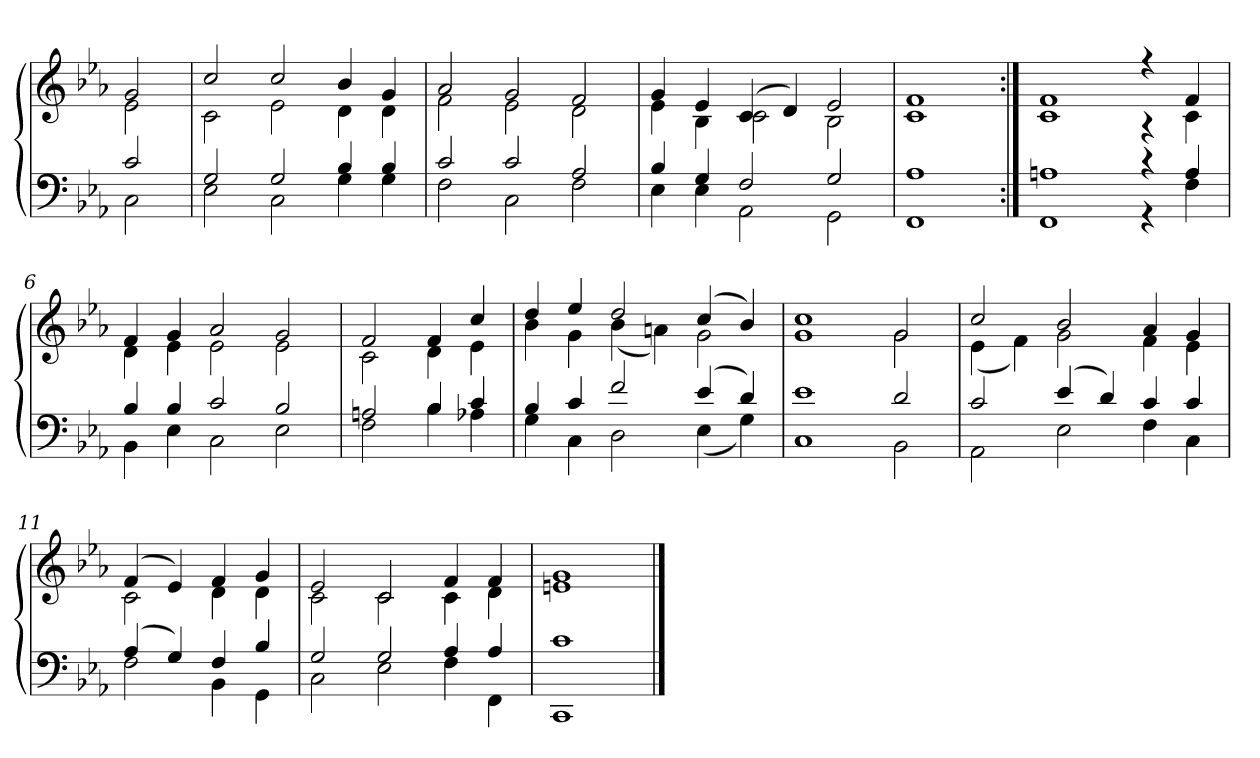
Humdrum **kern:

**kern	**kern
*part1	*part1
*staff2	*staff1
*clefF4	*clefG2
*k[b-e-a-]	*k[b-e-a-]
*c:	*c:
=	=
*^	*^
2c	2C	2g	2e-
=1	=1	=1	=1
2G	2E-	2cc	2c
2G	2C	2cc	2e-
4B-	4G	4b-	4d
4B-	4G	4g	4d
=2	=2	=2	=2
2c	2F	2a-	2f
2c	2C	2g	2e-
2A-	2F	2f	2d
=3	=3	=3	=3
4B-	4E-	4g	4e-
4G	4E-	4e-	4B-
2F	2AA-	(4c	2c
.	.	4d)	.
2G	2GG	2e-	2B-
=4	=4	=4	=4
1A-	1FF	1f	1c
=5:|!	=5:|!	=5:|!	=5:|!
1An	1FF	1f	1c
4r	4r	4r	4r
4A	4F	4f	4c
=6	=6	=6	=6
4B-	4BB-	4f	4d
4B-	4E-	4g	4e-
2c	2C	2a-	2e-
2B-	2E-	2g	2e-
=7	=7	=7	=7
2An	2F	2f	2c
4B-	4B-	4f	4d
4c	4A-X	4cc	4e-
=8	=8	=8	=8
4B-	4G	4dd	4b-
4c	4C	4ee-	4g
2f	2D	2dd	(4b-
.	.	.	4an)
(4e-	(4E-	(4cc	2g
4d)	4G)	4b-)	.
=9	=9	=9	=9
1e-	1C	1cc	1g
2d	2BB-	2g	2g
=10	=10	=10	=10
2c	2AA-	2cc	(4e-
.	.	.	4f)
(4e-	2E-	2b-	2g
4d)	.	.	.
4c	4F	4a-	4f
4c	4C	4g	4e-
=11	=11	=11	=11
(4A-	2F	(4f	2c
4G)	.	4e-)	.
4F	4BB-	4f	4d
4B-	4GG	4g	4d
=12	=12	=12	=12
2G	2C	2e-	2c
2G	2E-	2c	2c
4A-	4F	4f	4c
4A-	4FF	4f	4d
=13	=13	=13	=13
1c	1CC	1g	1en
*v	*v	*	*
*	*v	*v
==	==
*-	*-
